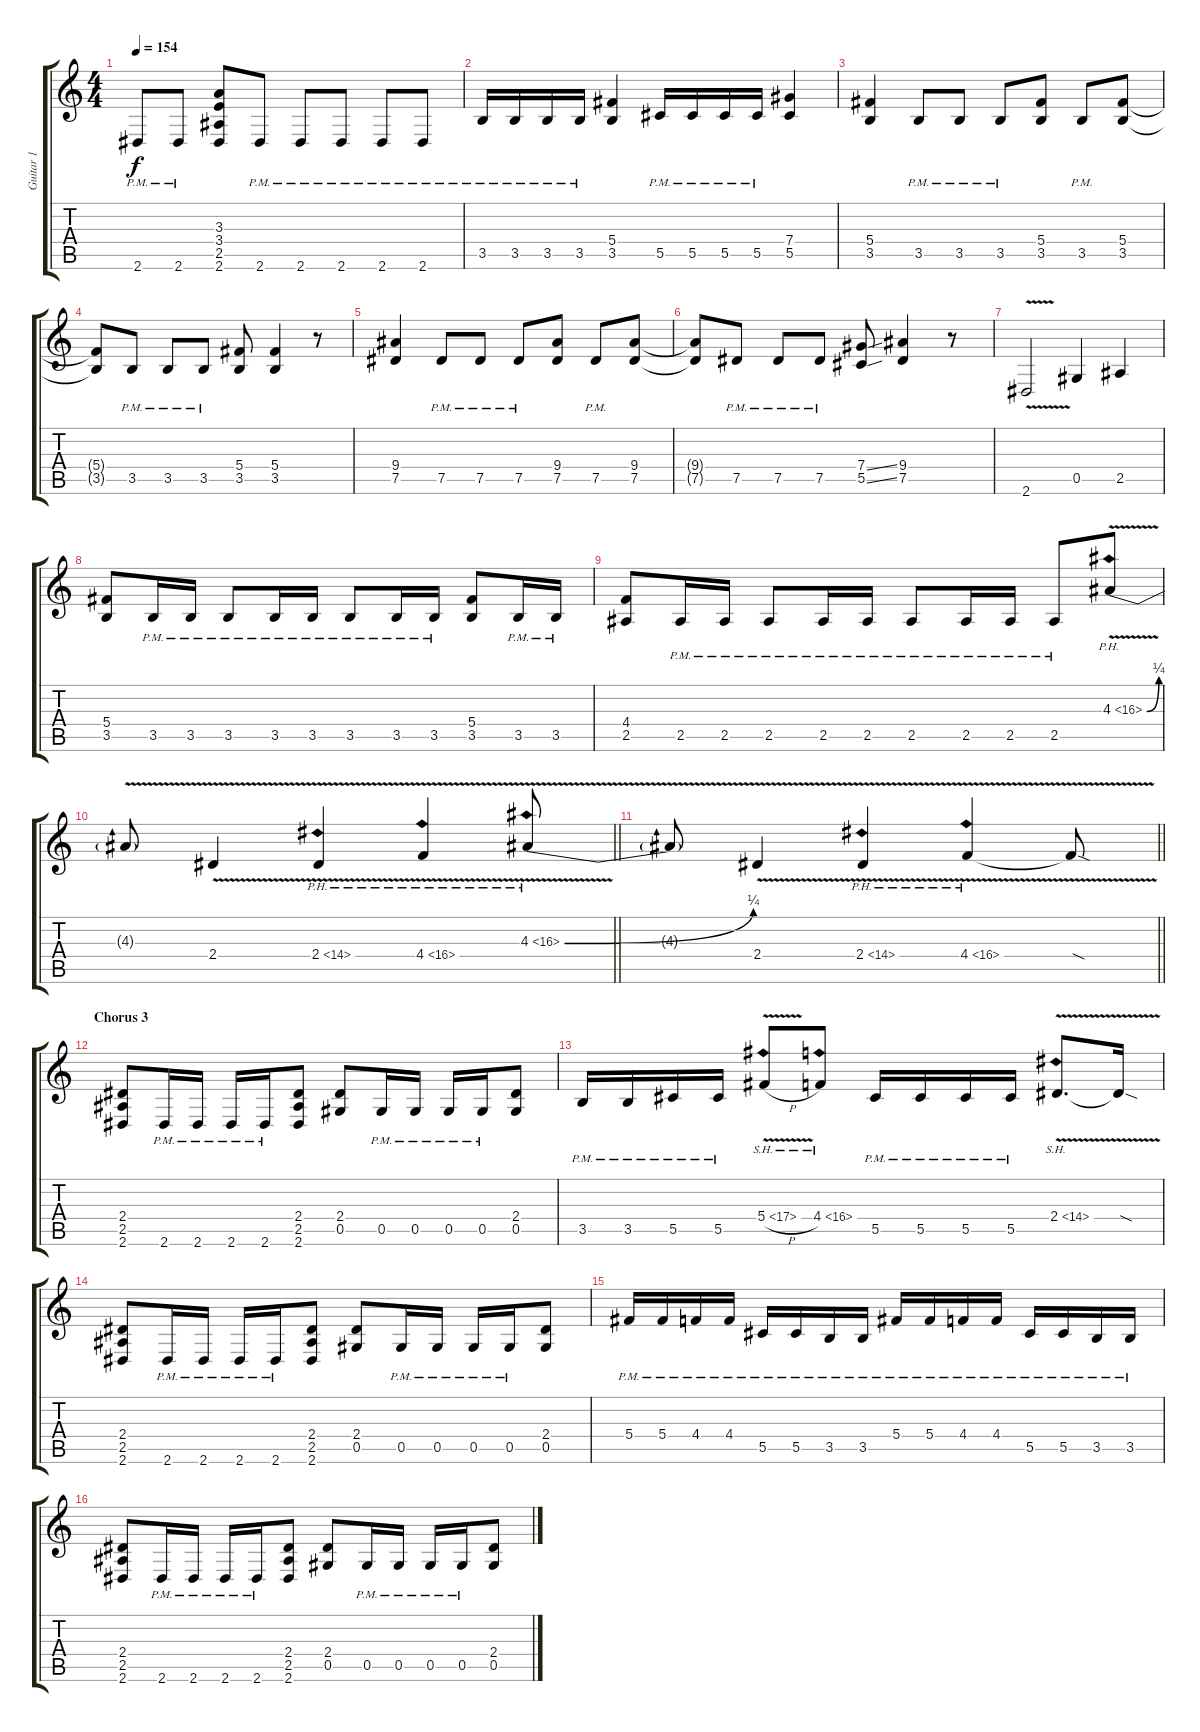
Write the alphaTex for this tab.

\track ("Guitar 1" "Guitar 1") {instrument distortionguitar}
\staff {score tabs}
\tuning (Eb4 Bb3 Gb3 Db3 Ab2 Db2) {hide}
\ts (4 4)
\tempo 154
\clef g2
\ks c
2.6{pm}.8{dy f instrument distortionguitar} 2.6{pm}.8 (3.3 3.4 2.5 2.6).8 2.6{pm}.8 2.6{pm}.8 2.6{pm}.8 2.6{pm}.8 2.6{pm}.8 |
3.5{pm}.16 3.5{pm}.16 3.5{pm}.16 3.5{pm}.16 (5.4 3.5).4 5.5{pm}.16 5.5{pm}.16 5.5{pm}.16 5.5{pm}.16 (7.4 5.5).4 |
(5.4 3.5).4 3.5{pm}.8 3.5{pm}.8 3.5{pm}.8 (5.4 3.5).8 3.5{pm}.8 (5.4 3.5).8 |
(5.4{t} 3.5{t}).8 3.5{pm}.8 3.5{pm}.8 3.5{pm}.8 (5.4 3.5).8 (5.4 3.5).4 r.8 |
(9.4 7.5).4 7.5{pm}.8 7.5{pm}.8 7.5{pm}.8 (9.4 7.5).8 7.5{pm}.8 (9.4 7.5).8 |
(9.4{t} 7.5{t}).8 7.5{pm}.8 7.5{pm}.8 7.5{pm}.8 (7.4{ss} 5.5{ss}).8 (9.4 7.5).4 r.8 |
2.6{v}.2 0.5.4 2.5.4 |
(5.4 3.5).8 3.5{pm}.16 3.5{pm}.16 3.5{pm}.8 3.5{pm}.16 3.5{pm}.16 3.5{pm}.8 3.5{pm}.16 3.5{pm}.16 (5.4 3.5).8 3.5{pm}.16 3.5{pm}.16 |
(4.4 2.5).8 2.5{pm}.16 2.5{pm}.16 2.5{pm}.8 2.5{pm}.16 2.5{pm}.16 2.5{pm}.8 2.5{pm}.16 2.5{pm}.16 2.5{pm}.8 4.3{be (bend 0 0 60 1) ph 12 v}.8{instrument guitarharmonics} |
\barLineRight lightlight
4.3{t}.8 2.4{v}.4 2.4{ph 12 v}.4 4.4{ph 12 v}.4 4.3{be (bend 0 0 60 1) ph 12 v}.8{instrument guitarharmonics} |
\barLineRight lightlight
4.3{t}.8 2.4{v}.4 2.4{ph 12 v}.4 4.4{ph 12 v}.4 4.4{sod t}.8 |
\section ("" "Chorus 3")
(2.4 2.5 2.6).8{volume 13 instrument distortionguitar} 2.6{pm}.16 2.6{pm}.16 2.6{pm}.16 2.6{pm}.16 (2.4 2.5 2.6).8 (2.4 0.5).8 0.5{pm}.16 0.5{pm}.16 0.5{pm}.16 0.5{pm}.16 (2.4 0.5).8 |
3.5{pm}.16 3.5{pm}.16 5.5{pm}.16 5.5{pm}.16 5.4{sh 12 v h}.8 4.4{sh 12}.8 5.5{pm}.16 5.5{pm}.16 5.5{pm}.16 5.5{pm}.16 2.4{sh 12 v}.8{d} 2.4{sod t}.16 |
(2.4 2.5 2.6).8 2.6{pm}.16 2.6{pm}.16 2.6{pm}.16 2.6{pm}.16 (2.4 2.5 2.6).8 (2.4 0.5).8 0.5{pm}.16 0.5{pm}.16 0.5{pm}.16 0.5{pm}.16 (2.4 0.5).8 |
5.4{pm}.16 5.4{pm}.16 4.4{pm}.16 4.4{pm}.16 5.5{pm}.16 5.5{pm}.16 3.5{pm}.16 3.5{pm}.16 5.4{pm}.16 5.4{pm}.16 4.4{pm}.16 4.4{pm}.16 5.5{pm}.16 5.5{pm}.16 3.5{pm}.16 3.5{pm}.16 |
(2.4 2.5 2.6).8 2.6{pm}.16 2.6{pm}.16 2.6{pm}.16 2.6{pm}.16 (2.4 2.5 2.6).8 (2.4 0.5).8 0.5{pm}.16 0.5{pm}.16 0.5{pm}.16 0.5{pm}.16 (2.4 0.5).8
